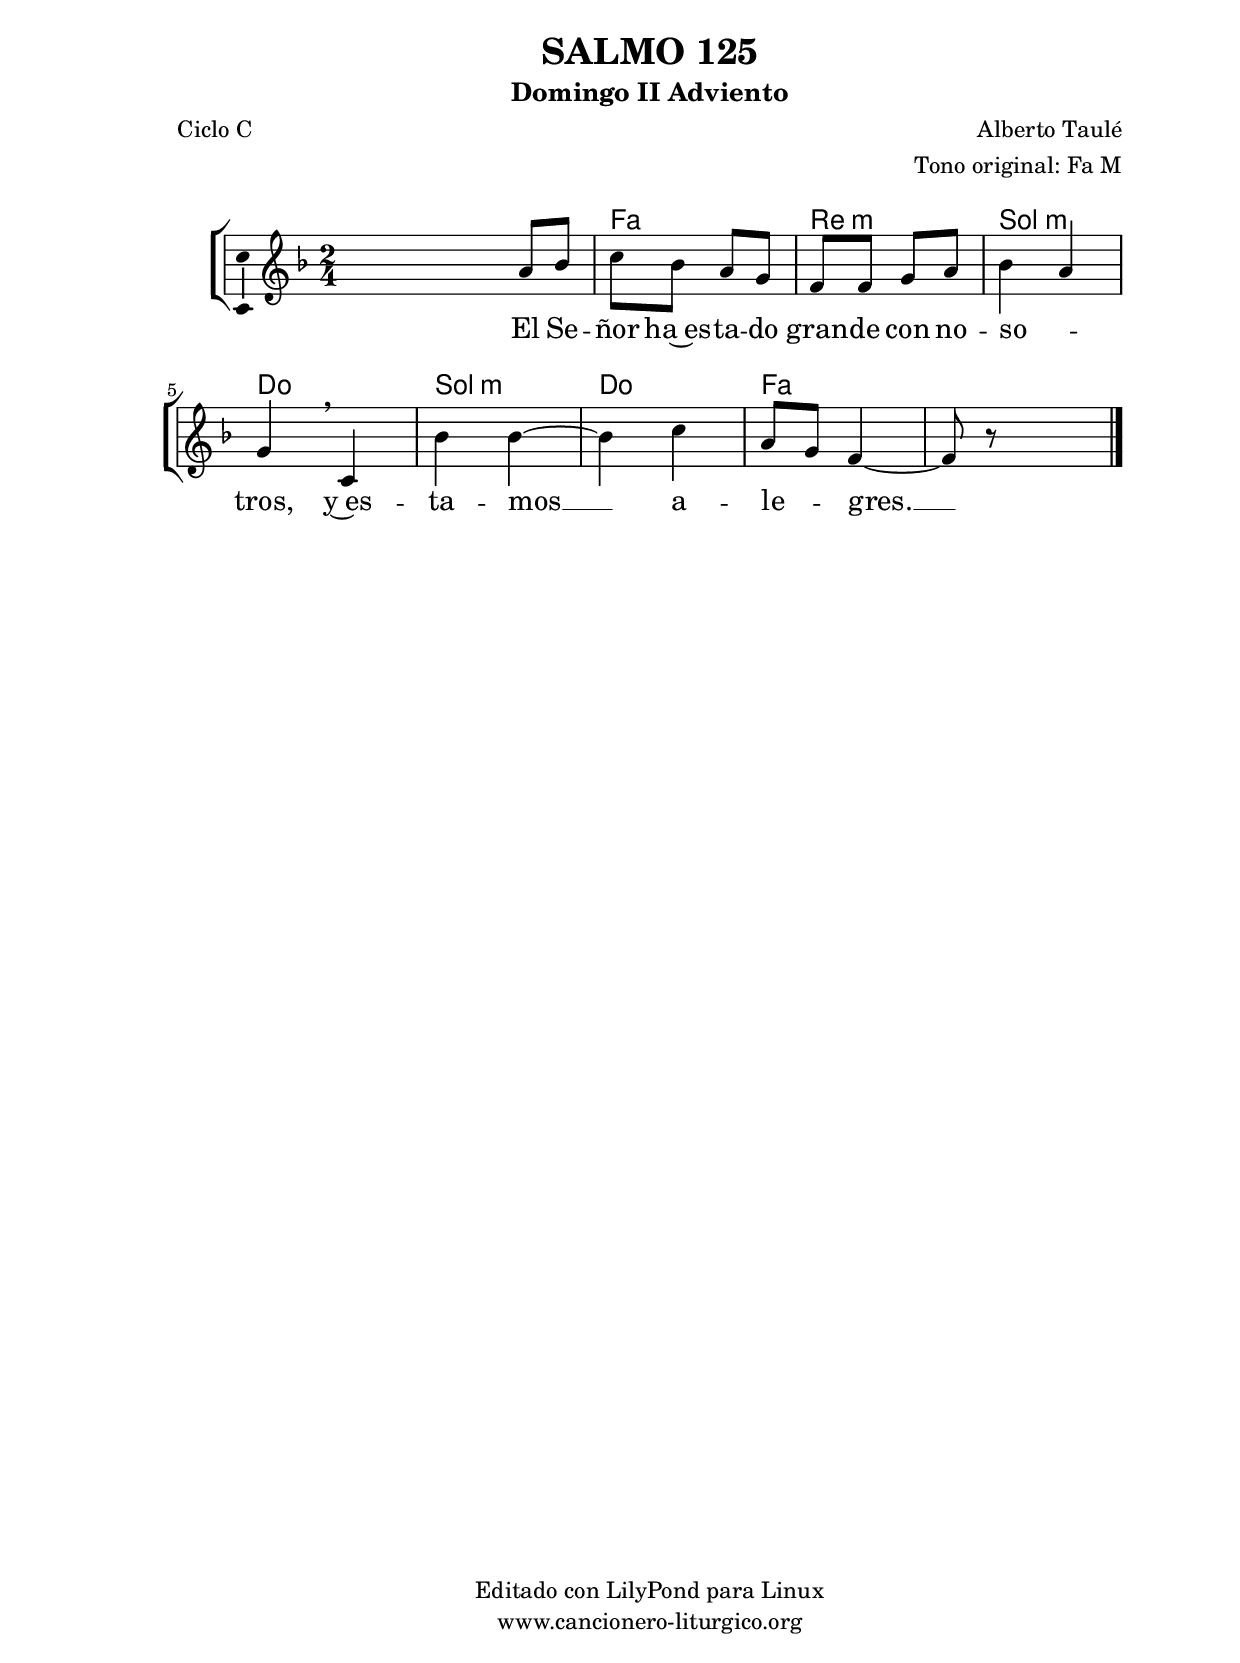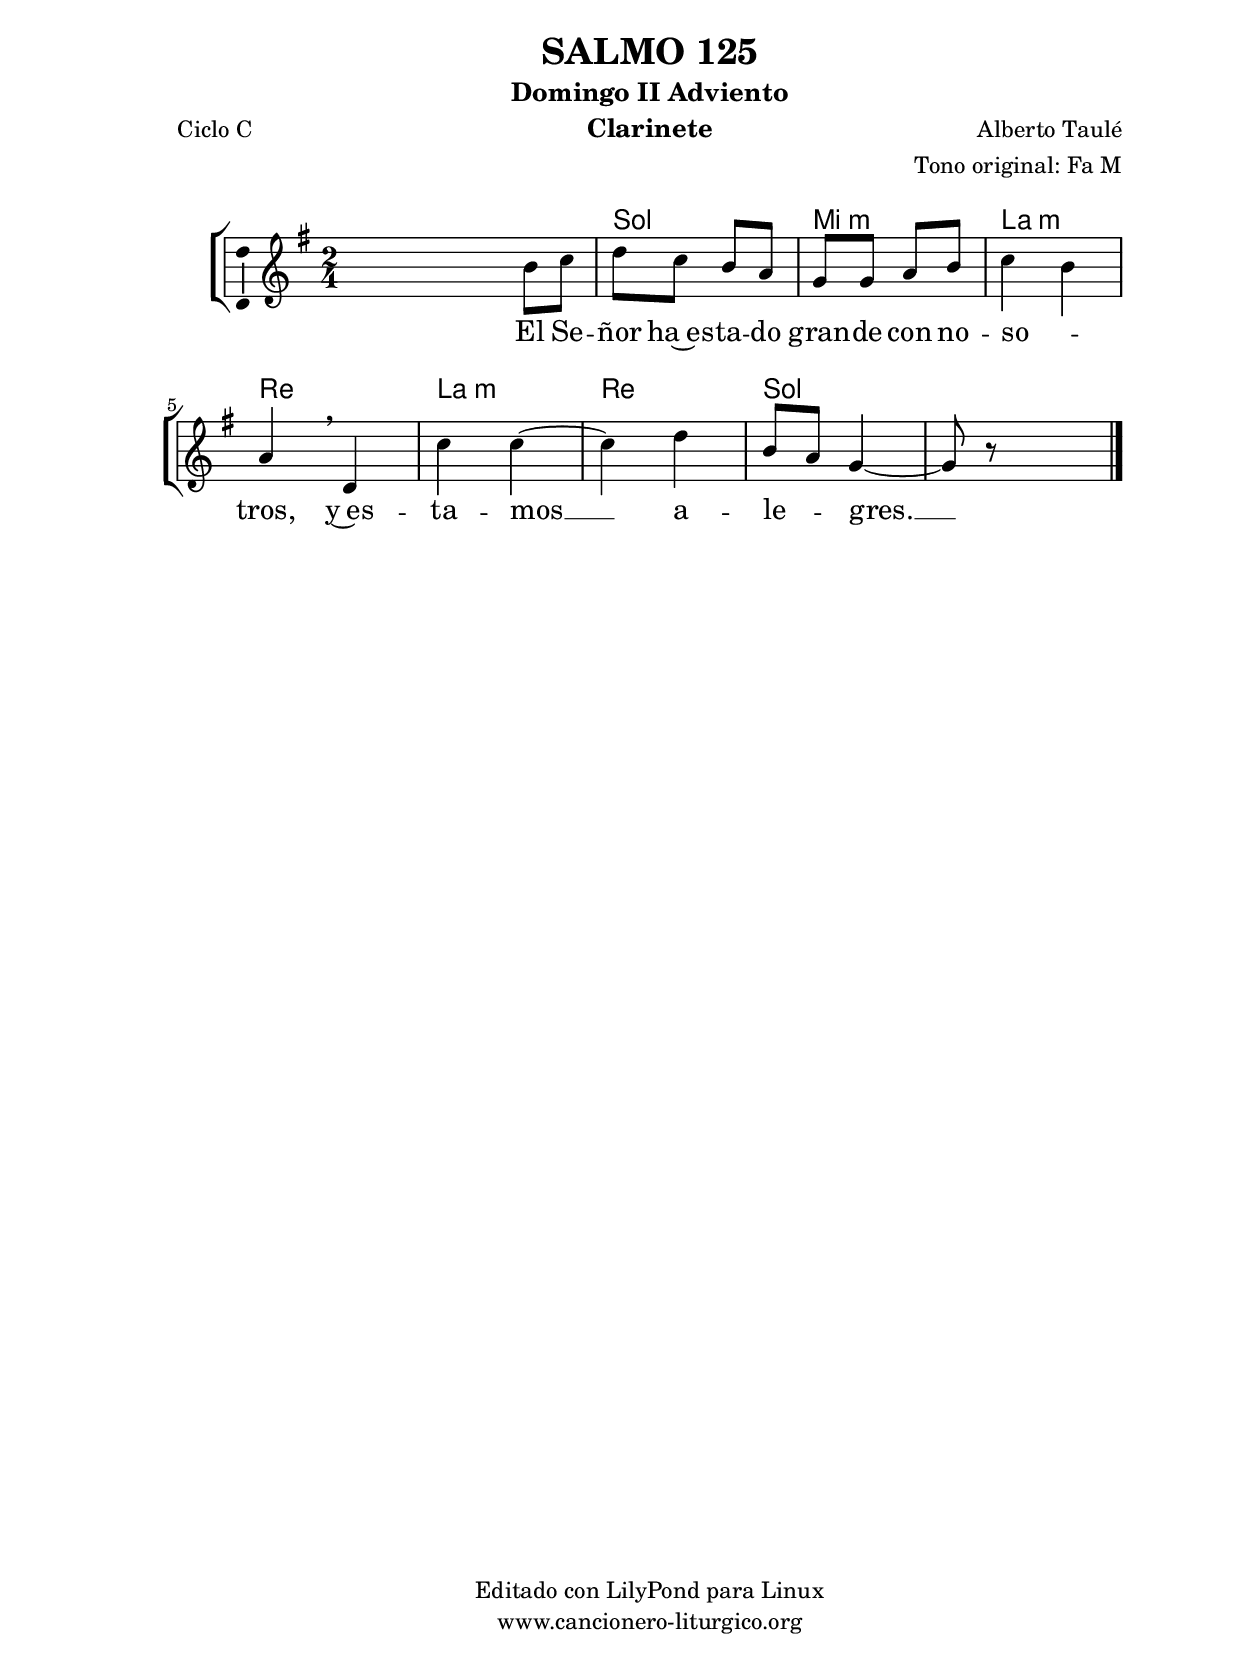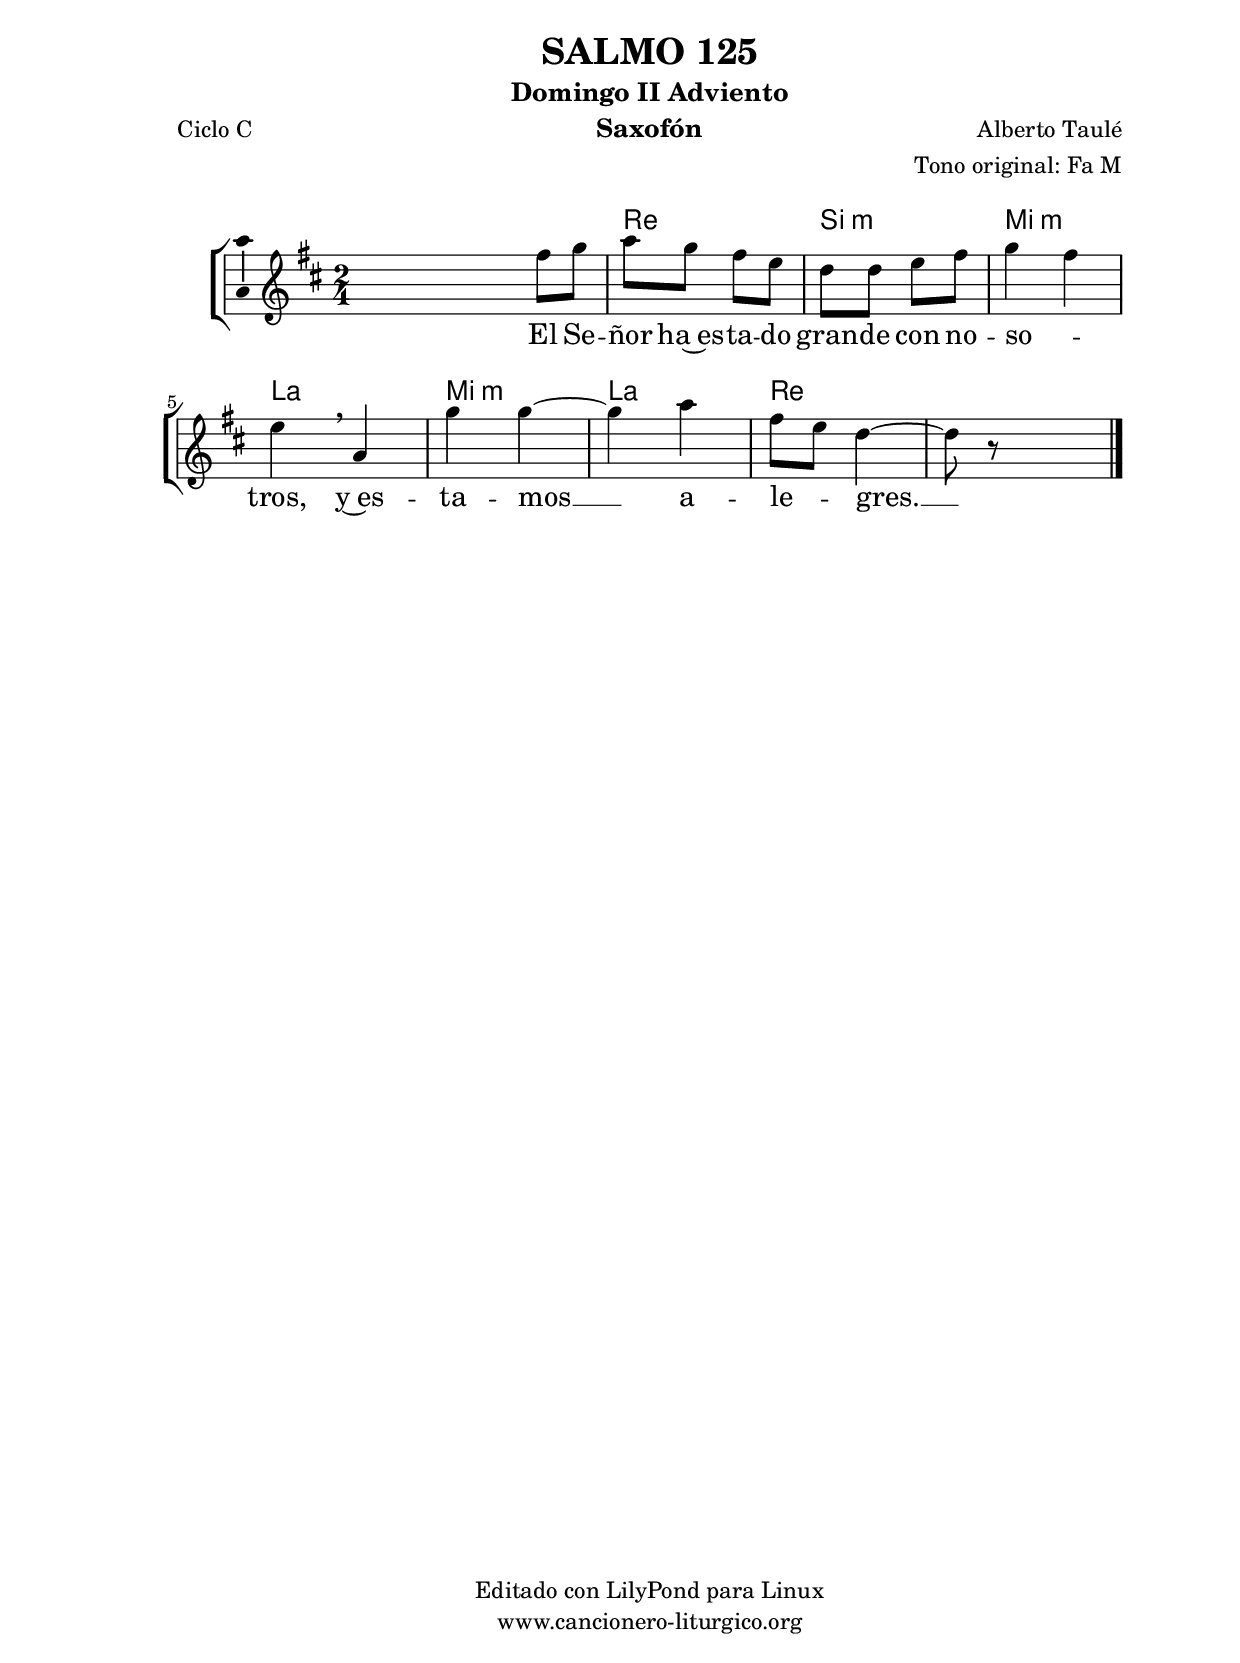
%
%para convertir .midi en .wav:
%timidity filename.midi -Ow -o finename.wav
%
%
%Para convertir de .wav a .mp3:
%lame -h -m j filename.wav
%
%
%para escuchar el midi:
%timidity nombrefichero.midi
%


%versión de lilypond para la que se ha escrito esta partitura:
\version "2.16.0"

	%Tamaño papel
	#(set-default-paper-size "a4")
	%Tamaño partitura
	#(set-global-staff-size 20)
	%No responde al pulsar sobre una nota
	#(ly:set-option 'point-and-click #f)

%parámetros del encabezamiento:
\header {
	title = "SALMO 125"
	subtitle = "Domingo II Adviento"
	composer = "Alberto Taulé"
	poet = "Ciclo C"
	meter = ""
	arranger = "Tono original: Fa M"
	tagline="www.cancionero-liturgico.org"
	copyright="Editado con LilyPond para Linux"
	tiempo = "Adviento"
	usos = "Salmo"
	letra = "El Señor ha estado grande con nosotros, y estamos alegres."
	}

%parámetros asociados al papel:
\paper  {
	oddHeaderMarkup = \markup {\fill-line { \on-the-fly #not-first-page \fromproperty #'header:title \on-the-fly #not-first-page \fromproperty #'header:composer }}
	evenHeaderMarkup = \markup {\fill-line { \fromproperty #'header:composer \fromproperty #'header:title }}
	#(set-paper-size "a4")
	print-page-number = ##f
	first-page-number = 1
	print-first-page-number = ##f
%	head-separation = 3.0 \cm
	top-margin = 2.0 \cm
	bottom-margin = 0.5\cm
%%%	bottom-margin = -1.0\cm
	left-margin = 3.0 \cm
	line-width = 16.0 \cm 
	indent = 8\mm
	interscoreline = 2.\mm
	between-system-space = 15\mm
%	para que las partituras no llenen la hoja:
	ragged-bottom = ##t
%	idem para la última hoja:
	ragged-last-bottom = ##f
%	para que las partituras llenen el ancho del papel:
	ragged-last = ##f
	after-title-space = 2.5 \cm
%page-count=1
%system-count=8

	%Flexible Vertical Spacing
%	markup-markup-spacing =
%	#'((basic-distance . 15) (minimum-distance . 15) (padding . 3))
	markup-system-spacing =
	#'((basic-distance . 15) (minimum-distance . 15) (padding . 3))
	system-system-spacing =
	#'((basic-distance . 15) (minimum-distance . 15) (padding . 3))
	score-system-spacing =
	#'((basic-distance . 15) (minimum-distance . 15) (padding . 5))
%	top-system-spacing = % header
%	#'((basic-distance . 8) (minimum-distance . 0) (padding . 3))
%	top-markup-spacing =
%	#'((basic-distance . 20) (minimum-distance . 20) (padding . 3))
	last-bottom-spacing = % footer
	#'((basic-distance . 5) (minimum-distance . 5) (padding . 3))
%	score-markup-spacing =
%	#'((basic-distance . 16) (minimum-distance . 13) (padding . 3))

	}


%parámetros que afectan a toda la partitura:
global =  {
	%clave de sol (G):
	\clef G
	%armadura:
%	\transpose e f
	\key f \major
	\tempo 4=84
	\set Score.tempoHideNote = ##t
	}


acordes = {
	\italianChords
	\chordmode {
%	\transpose e f
{

s2
f2 d:m g:m c g:m c f s

	}
	}
}


melodia = 
%	\transpose e f
{
	\relative c''{
	\time 2/4

s4 a8 bes
c8 bes a g
f8 f g a
bes4 a
g4 \breathe c,4
bes'4 bes~
bes4 c
a8 g f4~
f8 r8 s4

	\bar "|."
	}
	}


texto = \lyricmode {
El Se -- ñor ha~es -- ta -- do gran -- de con no -- so -- _ tros,
y~es -- ta -- mos __ a -- le -- _ gres. __
	}


acordesStaff = \context ChordNames = acordesStaff <<
	\set chordChanges = ##t
	\acordes
	>>


vozStaff = \context Voice = vozStaff
\with {\consists "Ambitus_engraver"}
<<
%	\set Staff.instrumentName = ""
%	\set Staff.shortInstrumentName = ""
%	\set Staff.midiInstrument = #"clarinet"
%	\set Staff.midiInstrument = #"cello"
%	\set Staff.midiInstrument = #"flute"
	\set Staff.midiInstrument = #"electric guitar (jazz)"
%	\set Staff.midiInstrument = #"english horn"
%	\set Staff.midiInstrument = #"violin"
%	\set Staff.midiInstrument = #"glockenspiel"
	\set Staff.midiMinimumVolume = #0.7
	\set Staff.midiMaximumVolume = #0.9
	\global
	\melodia
	>>


textoStaff = \context Lyrics = textoStaff <<
	\lyricsto vozStaff \texto
	>>

\book {
	\score {
		\context ChoirStaff {
			\override StaffGroup.SystemStartBracket #'collapse-height = #1
			\override Score.SystemStartBar #'collapse-height = #1
			<<
			\acordesStaff
			\vozStaff
			\textoStaff
			>>
			}
		\layout {
	    		\context {
				\Lyrics
				\override LyricText #'font-size = #2
				}
	   		 \context {
				\Score
				%fontSize = #3
				\override StaffSymbol #'staff-space = #(magstep +3)
				%\override Beam #'thickness = #0.55
				%\override SpacingSpanner #'spacing-increment = #1.0
				%\override Slur #'height-limit = #1.5
				}
			}
		}
	\score {
		\unfoldRepeats
		\context ChoirStaff {
			<<
			\acordesStaff
			\vozStaff
			>>
			}
		\midi {
	  		\context {
	  			\Score
				tempoWholesPerMinute = #(ly:make-moment 70 4)
				}
			}
		}
	}

%Partitura para clarinete
#(define output-suffix "C")
\book {
	\header{
		instrument = "Clarinete"
		}
	\score {
		\context ChoirStaff {
			\override StaffGroup.SystemStartBracket #'collapse-height = #1
			\override Score.SystemStartBar #'collapse-height = #1
\transpose c d
			<<
			\acordesStaff
			\vozStaff
			\textoStaff
			>>
			}
		\layout {
	    		\context {
				\Lyrics
				\override LyricText #'font-size = #2
				}
	   		 \context {
				\Score
				%fontSize = #3
				\override StaffSymbol #'staff-space = #(magstep +3)
				%\override Beam #'thickness = #0.55
				%\override SpacingSpanner #'spacing-increment = #1.0
				%\override Slur #'height-limit = #1.5
				}
			}
		}
	}

%Partitura para saxofón
#(define output-suffix "S")
\book {
	\header{
		instrument = "Saxofón"
		}
	\score {
		\context ChoirStaff {
			\override StaffGroup.SystemStartBracket #'collapse-height = #1
			\override Score.SystemStartBar #'collapse-height = #1
\transpose c a
			<<
			\acordesStaff
			\vozStaff
			\textoStaff
			>>
			}
		\layout {
	    		\context {
				\Lyrics
				\override LyricText #'font-size = #2
				}
	   		 \context {
				\Score
				%fontSize = #3
				\override StaffSymbol #'staff-space = #(magstep +3)
				%\override Beam #'thickness = #0.55
				%\override SpacingSpanner #'spacing-increment = #1.0
				%\override Slur #'height-limit = #1.5
				}
			}
		}
	}

